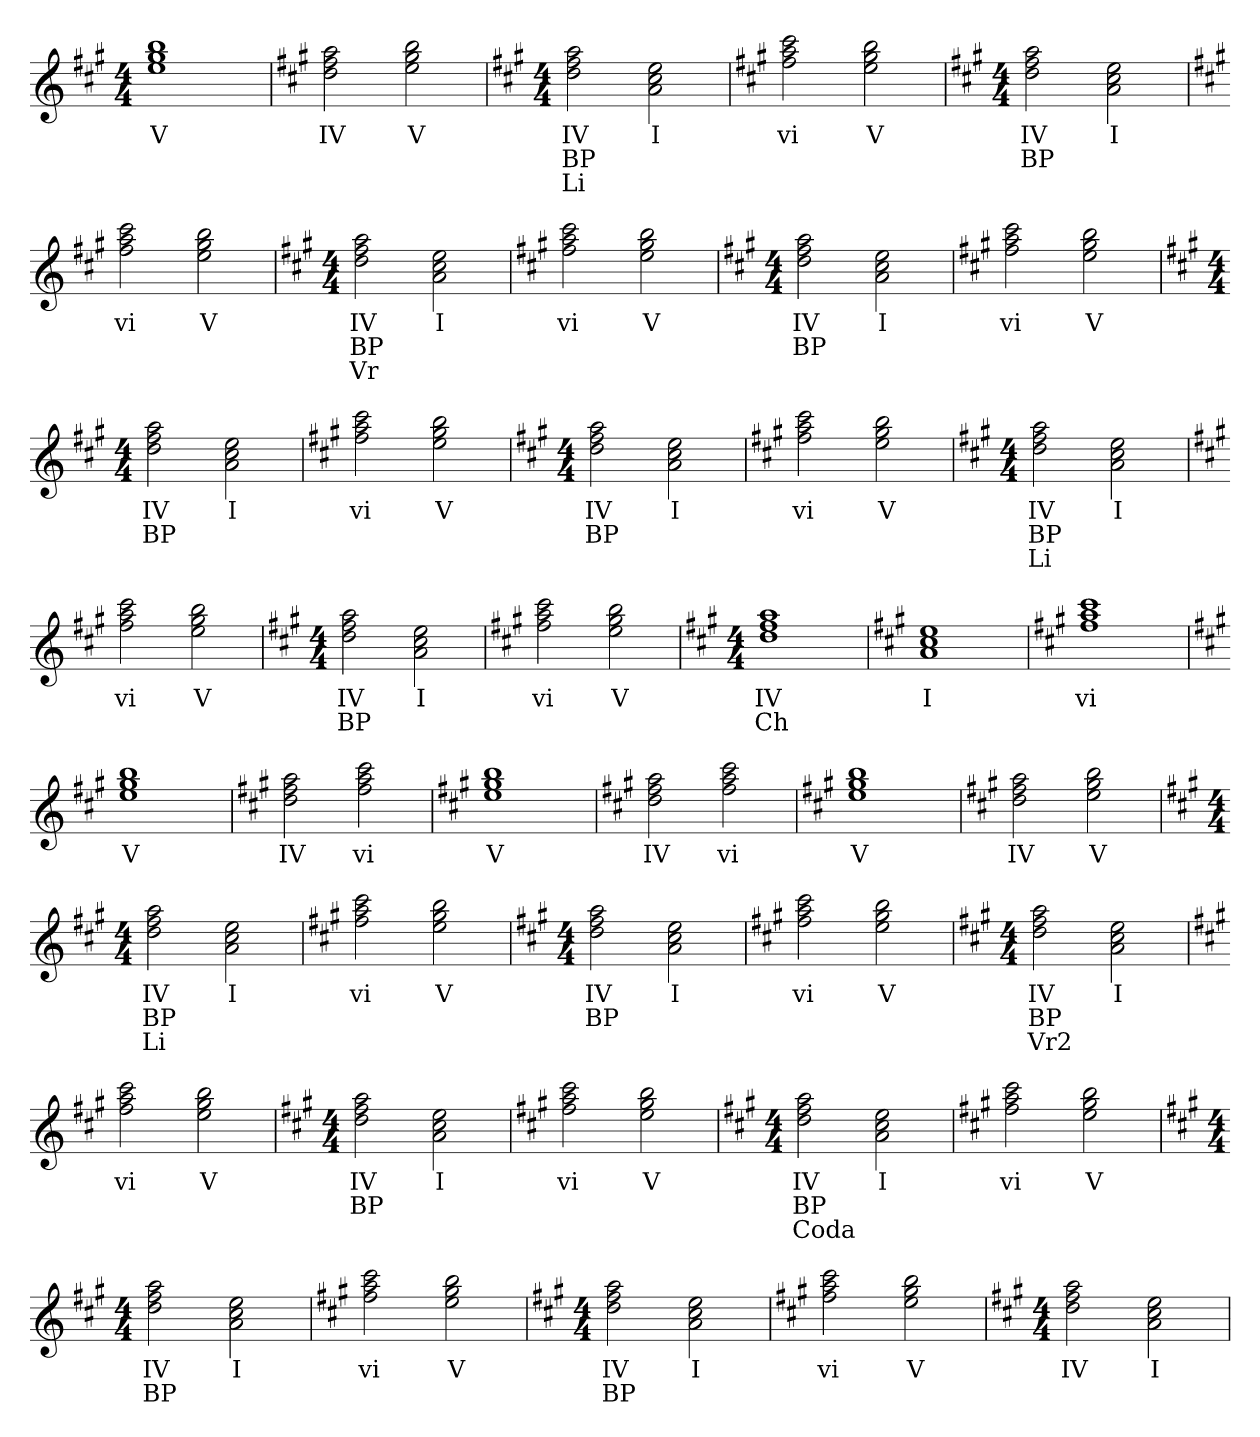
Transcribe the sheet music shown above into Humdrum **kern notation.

**kern	**text	**text	**text
*part1	*part1	*part1	*part1
*staff1	*staff1	*staff1	*staff1
*k[f#c#g#]	*	*	*
*A:	*	*	*
*M4/4	*	*	*
=	=	=	=
1ee 1gg# 1bb	V	.	.
=	=	=	=
*k[f#c#g#]	*	*	*
*A:	*	*	*
2dd 2ff# 2aa	IV	.	.
2ee 2gg# 2bb	V	.	.
=	=	=	=
*k[f#c#g#]	*	*	*
*A:	*	*	*
*M4/4	*	*	*
2dd 2ff# 2aa	IV	BP	Li
2a 2cc# 2ee	I	.	.
=	=	=	=
*k[f#c#g#]	*	*	*
*A:	*	*	*
2ff# 2aa 2ccc#	vi	.	.
2ee 2gg# 2bb	V	.	.
=	=	=	=
*k[f#c#g#]	*	*	*
*A:	*	*	*
*M4/4	*	*	*
2dd 2ff# 2aa	IV	BP	.
2a 2cc# 2ee	I	.	.
=	=	=	=
*k[f#c#g#]	*	*	*
*A:	*	*	*
2ff# 2aa 2ccc#	vi	.	.
2ee 2gg# 2bb	V	.	.
=	=	=	=
*k[f#c#g#]	*	*	*
*A:	*	*	*
*M4/4	*	*	*
2dd 2ff# 2aa	IV	BP	Vr
2a 2cc# 2ee	I	.	.
=	=	=	=
*k[f#c#g#]	*	*	*
*A:	*	*	*
2ff# 2aa 2ccc#	vi	.	.
2ee 2gg# 2bb	V	.	.
=	=	=	=
*k[f#c#g#]	*	*	*
*A:	*	*	*
*M4/4	*	*	*
2dd 2ff# 2aa	IV	BP	.
2a 2cc# 2ee	I	.	.
=	=	=	=
*k[f#c#g#]	*	*	*
*A:	*	*	*
2ff# 2aa 2ccc#	vi	.	.
2ee 2gg# 2bb	V	.	.
=	=	=	=
*k[f#c#g#]	*	*	*
*A:	*	*	*
*M4/4	*	*	*
2dd 2ff# 2aa	IV	BP	.
2a 2cc# 2ee	I	.	.
=	=	=	=
*k[f#c#g#]	*	*	*
*A:	*	*	*
2ff# 2aa 2ccc#	vi	.	.
2ee 2gg# 2bb	V	.	.
=	=	=	=
*k[f#c#g#]	*	*	*
*A:	*	*	*
*M4/4	*	*	*
2dd 2ff# 2aa	IV	BP	.
2a 2cc# 2ee	I	.	.
=	=	=	=
*k[f#c#g#]	*	*	*
*A:	*	*	*
2ff# 2aa 2ccc#	vi	.	.
2ee 2gg# 2bb	V	.	.
=	=	=	=
*k[f#c#g#]	*	*	*
*A:	*	*	*
*M4/4	*	*	*
2dd 2ff# 2aa	IV	BP	Li
2a 2cc# 2ee	I	.	.
=	=	=	=
*k[f#c#g#]	*	*	*
*A:	*	*	*
2ff# 2aa 2ccc#	vi	.	.
2ee 2gg# 2bb	V	.	.
=	=	=	=
*k[f#c#g#]	*	*	*
*A:	*	*	*
*M4/4	*	*	*
2dd 2ff# 2aa	IV	BP	.
2a 2cc# 2ee	I	.	.
=	=	=	=
*k[f#c#g#]	*	*	*
*A:	*	*	*
2ff# 2aa 2ccc#	vi	.	.
2ee 2gg# 2bb	V	.	.
=	=	=	=
*k[f#c#g#]	*	*	*
*A:	*	*	*
*M4/4	*	*	*
1dd 1ff# 1aa	IV	Ch	.
=	=	=	=
*k[f#c#g#]	*	*	*
*A:	*	*	*
1a 1cc# 1ee	I	.	.
=	=	=	=
*k[f#c#g#]	*	*	*
*A:	*	*	*
1ff# 1aa 1ccc#	vi	.	.
=	=	=	=
*k[f#c#g#]	*	*	*
*A:	*	*	*
1ee 1gg# 1bb	V	.	.
=	=	=	=
*k[f#c#g#]	*	*	*
*A:	*	*	*
2dd 2ff# 2aa	IV	.	.
2ff# 2aa 2ccc#	vi	.	.
=	=	=	=
*k[f#c#g#]	*	*	*
*A:	*	*	*
1ee 1gg# 1bb	V	.	.
=	=	=	=
*k[f#c#g#]	*	*	*
*A:	*	*	*
2dd 2ff# 2aa	IV	.	.
2ff# 2aa 2ccc#	vi	.	.
=	=	=	=
*k[f#c#g#]	*	*	*
*A:	*	*	*
1ee 1gg# 1bb	V	.	.
=	=	=	=
*k[f#c#g#]	*	*	*
*A:	*	*	*
2dd 2ff# 2aa	IV	.	.
2ee 2gg# 2bb	V	.	.
=	=	=	=
*k[f#c#g#]	*	*	*
*A:	*	*	*
*M4/4	*	*	*
2dd 2ff# 2aa	IV	BP	Li
2a 2cc# 2ee	I	.	.
=	=	=	=
*k[f#c#g#]	*	*	*
*A:	*	*	*
2ff# 2aa 2ccc#	vi	.	.
2ee 2gg# 2bb	V	.	.
=	=	=	=
*k[f#c#g#]	*	*	*
*A:	*	*	*
*M4/4	*	*	*
2dd 2ff# 2aa	IV	BP	.
2a 2cc# 2ee	I	.	.
=	=	=	=
*k[f#c#g#]	*	*	*
*A:	*	*	*
2ff# 2aa 2ccc#	vi	.	.
2ee 2gg# 2bb	V	.	.
=	=	=	=
*k[f#c#g#]	*	*	*
*A:	*	*	*
*M4/4	*	*	*
2dd 2ff# 2aa	IV	BP	Vr2
2a 2cc# 2ee	I	.	.
=	=	=	=
*k[f#c#g#]	*	*	*
*A:	*	*	*
2ff# 2aa 2ccc#	vi	.	.
2ee 2gg# 2bb	V	.	.
=	=	=	=
*k[f#c#g#]	*	*	*
*A:	*	*	*
*M4/4	*	*	*
2dd 2ff# 2aa	IV	BP	.
2a 2cc# 2ee	I	.	.
=	=	=	=
*k[f#c#g#]	*	*	*
*A:	*	*	*
2ff# 2aa 2ccc#	vi	.	.
2ee 2gg# 2bb	V	.	.
=	=	=	=
*k[f#c#g#]	*	*	*
*A:	*	*	*
*M4/4	*	*	*
2dd 2ff# 2aa	IV	BP	Coda
2a 2cc# 2ee	I	.	.
=	=	=	=
*k[f#c#g#]	*	*	*
*A:	*	*	*
2ff# 2aa 2ccc#	vi	.	.
2ee 2gg# 2bb	V	.	.
=	=	=	=
*k[f#c#g#]	*	*	*
*A:	*	*	*
*M4/4	*	*	*
2dd 2ff# 2aa	IV	BP	.
2a 2cc# 2ee	I	.	.
=	=	=	=
*k[f#c#g#]	*	*	*
*A:	*	*	*
2ff# 2aa 2ccc#	vi	.	.
2ee 2gg# 2bb	V	.	.
=	=	=	=
*k[f#c#g#]	*	*	*
*A:	*	*	*
*M4/4	*	*	*
2dd 2ff# 2aa	IV	BP	.
2a 2cc# 2ee	I	.	.
=	=	=	=
*k[f#c#g#]	*	*	*
*A:	*	*	*
2ff# 2aa 2ccc#	vi	.	.
2ee 2gg# 2bb	V	.	.
=	=	=	=
*k[f#c#g#]	*	*	*
*A:	*	*	*
*M4/4	*	*	*
2dd 2ff# 2aa	IV	.	.
2a 2cc# 2ee	I	.	.
=	=	=	=
*-	*-	*-	*-
